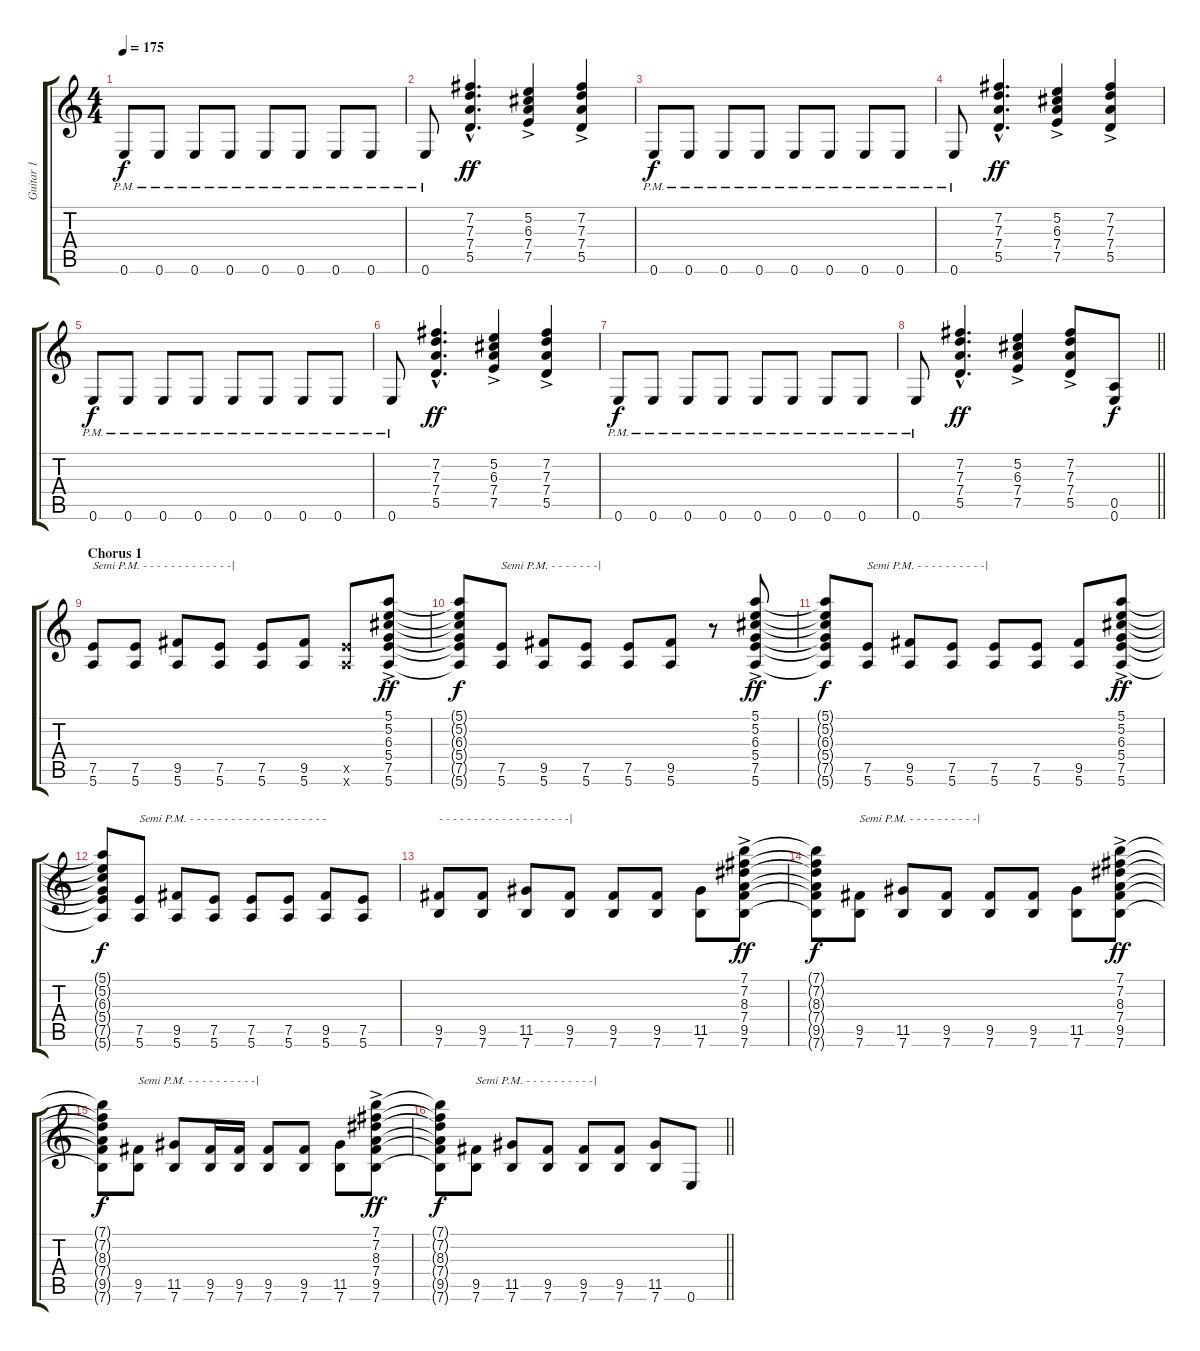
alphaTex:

\track ("Guitar 1" "Guitar 1") {instrument overdrivenguitar}
\staff {score tabs}
\tuning (E4 B3 G3 D3 A2 E2) {hide}
\ts (4 4)
\tempo 175
\clef g2
\ks c
0.6{pm}.8{dy f} 0.6{pm}.8 0.6{pm}.8 0.6{pm}.8 0.6{pm}.8 0.6{pm}.8 0.6{pm}.8 0.6{pm}.8 |
0.6{pm}.8 (7.2{hac} 7.3{hac} 7.4{hac} 5.5{hac}).4{d dy ff} (5.2{ac} 6.3{ac} 7.4{ac} 7.5{ac}).4 (7.2{ac} 7.3{ac} 7.4{ac} 5.5{ac}).4 |
0.6{pm}.8{dy f} 0.6{pm}.8 0.6{pm}.8 0.6{pm}.8 0.6{pm}.8 0.6{pm}.8 0.6{pm}.8 0.6{pm}.8 |
0.6{pm}.8 (7.2{hac} 7.3{hac} 7.4{hac} 5.5{hac}).4{d dy ff} (5.2{ac} 6.3{ac} 7.4{ac} 7.5{ac}).4 (7.2{ac} 7.3{ac} 7.4{ac} 5.5{ac}).4 |
0.6{pm}.8{dy f} 0.6{pm}.8 0.6{pm}.8 0.6{pm}.8 0.6{pm}.8 0.6{pm}.8 0.6{pm}.8 0.6{pm}.8 |
0.6{pm}.8 (7.2{hac} 7.3{hac} 7.4{hac} 5.5{hac}).4{d dy ff} (5.2{ac} 6.3{ac} 7.4{ac} 7.5{ac}).4 (7.2{ac} 7.3{ac} 7.4{ac} 5.5{ac}).4 |
0.6{pm}.8{dy f} 0.6{pm}.8 0.6{pm}.8 0.6{pm}.8 0.6{pm}.8 0.6{pm}.8 0.6{pm}.8 0.6{pm}.8 |
\barLineRight lightlight
0.6{pm}.8 (7.2{hac} 7.3{hac} 7.4{hac} 5.5{hac}).4{d dy ff} (5.2{ac} 6.3{ac} 7.4{ac} 7.5{ac}).4 (7.2{ac} 7.3{ac} 7.4{ac} 5.5{ac}).8 (0.5 0.6).8{dy f} |
\section ("" "Chorus 1")
(7.5 5.6).8{txt "Semi P.M. - - - - - - - - - - - - -|"} (7.5 5.6).8 (9.5 5.6).8 (7.5 5.6).8 (7.5 5.6).8 (9.5 5.6).8 (7.5{x} 5.6{x}).8 (5.1{ac} 5.2{ac} 6.3{ac} 5.4{ac} 7.5{ac} 5.6{ac}).8{dy ff} |
(5.1{t} 5.2{t} 6.3{t} 5.4{t} 7.5{t} 5.6{t}).8{dy f} (7.5 5.6).8{txt "Semi P.M. - - - - - - -|"} (9.5 5.6).8 (7.5 5.6).8 (7.5 5.6).8 (9.5 5.6).8 r.8 (5.1{ac} 5.2{ac} 6.3{ac} 5.4{ac} 7.5{ac} 5.6{ac}).8{dy ff} |
(5.1{t} 5.2{t} 6.3{t} 5.4{t} 7.5{t} 5.6{t}).8{dy f} (7.5 5.6).8{txt "Semi P.M. - - - - - - - - - -|"} (9.5 5.6).8 (7.5 5.6).8 (7.5 5.6).8 (7.5 5.6).8 (9.5 5.6).8 (5.1{ac} 5.2{ac} 6.3{ac} 5.4{ac} 7.5{ac} 5.6{ac}).8{dy ff} |
(5.1{t} 5.2{t} 6.3{t} 5.4{t} 7.5{t} 5.6{t}).8{dy f} (7.5 5.6).8{txt "Semi P.M. - - - - - - - - - - - - - - - - - - - - "} (9.5 5.6).8 (7.5 5.6).8 (7.5 5.6).8 (7.5 5.6).8 (9.5 5.6).8 (7.5 5.6).8 |
(9.5 7.6).8{txt "- - - - - - - - - - - - - - - - - - -|"} (9.5 7.6).8 (11.5 7.6).8 (9.5 7.6).8 (9.5 7.6).8 (9.5 7.6).8 (11.5 7.6).8 (7.1{ac} 7.2{ac} 8.3{ac} 7.4{ac} 9.5{ac} 7.6{ac}).8{dy ff} |
(7.1{t} 7.2{t} 8.3{t} 7.4{t} 9.5{t} 7.6{t}).8{dy f} (9.5 7.6).8{txt "Semi P.M. - - - - - - - - - -|"} (11.5 7.6).8 (9.5 7.6).8 (9.5 7.6).8 (9.5 7.6).8 (11.5 7.6).8 (7.1{ac} 7.2{ac} 8.3{ac} 7.4{ac} 9.5{ac} 7.6{ac}).8{dy ff} |
(7.1{t} 7.2{t} 8.3{t} 7.4{t} 9.5{t} 7.6{t}).8{dy f} (9.5 7.6).8{txt "Semi P.M. - - - - - - - - - -|"} (11.5 7.6).8 (9.5 7.6).16 (9.5 7.6).16 (9.5 7.6).8 (9.5 7.6).8 (11.5 7.6).8 (7.1{ac} 7.2{ac} 8.3{ac} 7.4{ac} 9.5{ac} 7.6{ac}).8{dy ff} |
\barLineRight lightlight
(7.1{t} 7.2{t} 8.3{t} 7.4{t} 9.5{t} 7.6{t}).8{dy f} (9.5 7.6).8{txt "Semi P.M. - - - - - - - - - -|"} (11.5 7.6).8 (9.5 7.6).8 (9.5 7.6).8 (9.5 7.6).8 (11.5 7.6).8 0.6.8
